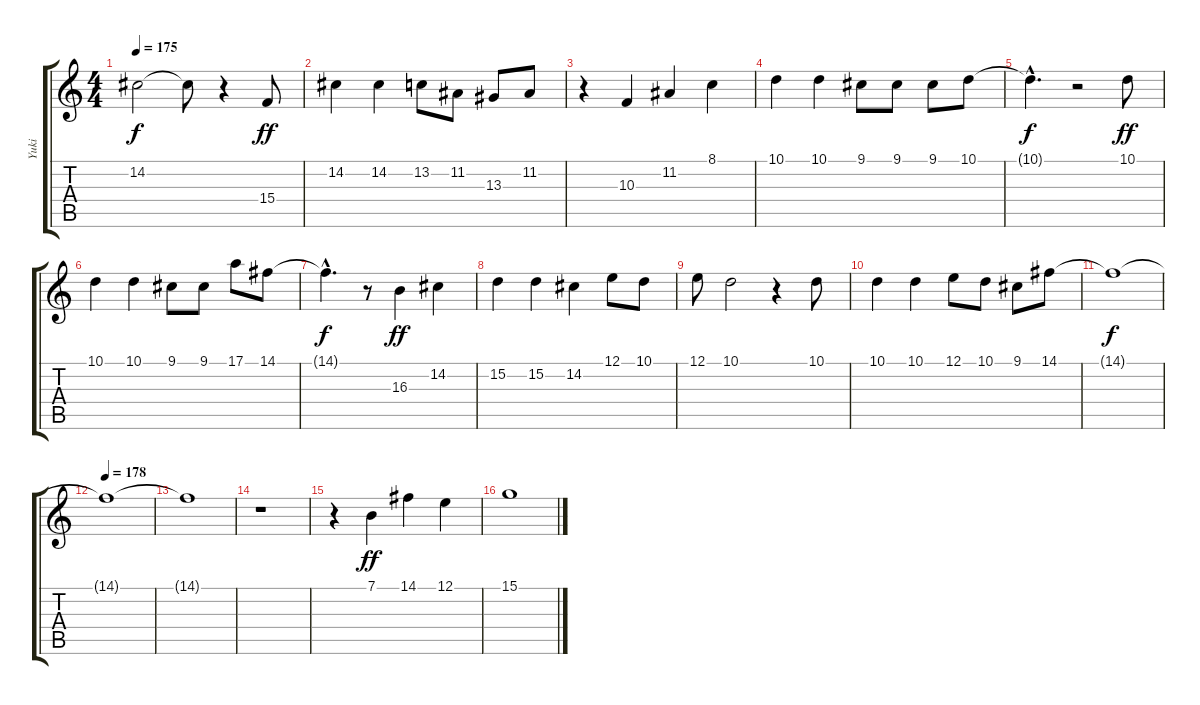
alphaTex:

\track ("Yuki" "Yuki") {instrument tenorsax}
\staff {score tabs}
\tuning (E4 B3 G3 D3 A2 E2) {hide}
\ts (4 4)
\tempo 175
\clef g2
\ks c
14.2{t}.2{dy f} 14.2{t}.8 r.4 15.4.8{dy ff} |
14.2.4 14.2.4 13.2.8 11.2.8 13.3.8 11.2.8 |
r.4 10.3.4 11.2.4 8.1.4 |
10.1.4 10.1.4 9.1.8 9.1.8 9.1.8 10.1.8 |
10.1{hac t}.4{d dy f} r.2 10.1.8{dy ff} |
10.1.4 10.1.4 9.1.8 9.1.8 17.1.8 14.1.8 |
14.1{hac t}.4{d dy f} r.8 16.3.4{dy ff} 14.2.4 |
15.2.4 15.2.4 14.2.4 12.1.8 10.1.8 |
12.1.8 10.1.2 r.4 10.1.8 |
10.1.4 10.1.4 12.1.8 10.1.8 9.1.8 14.1.8 |
14.1{t}.1{dy f} |
\tempo 178
14.1{t}.1 |
14.1{t}.1 |
r.1 |
r.4 7.1.4{dy ff} 14.1.4 12.1.4 |
15.1.1
